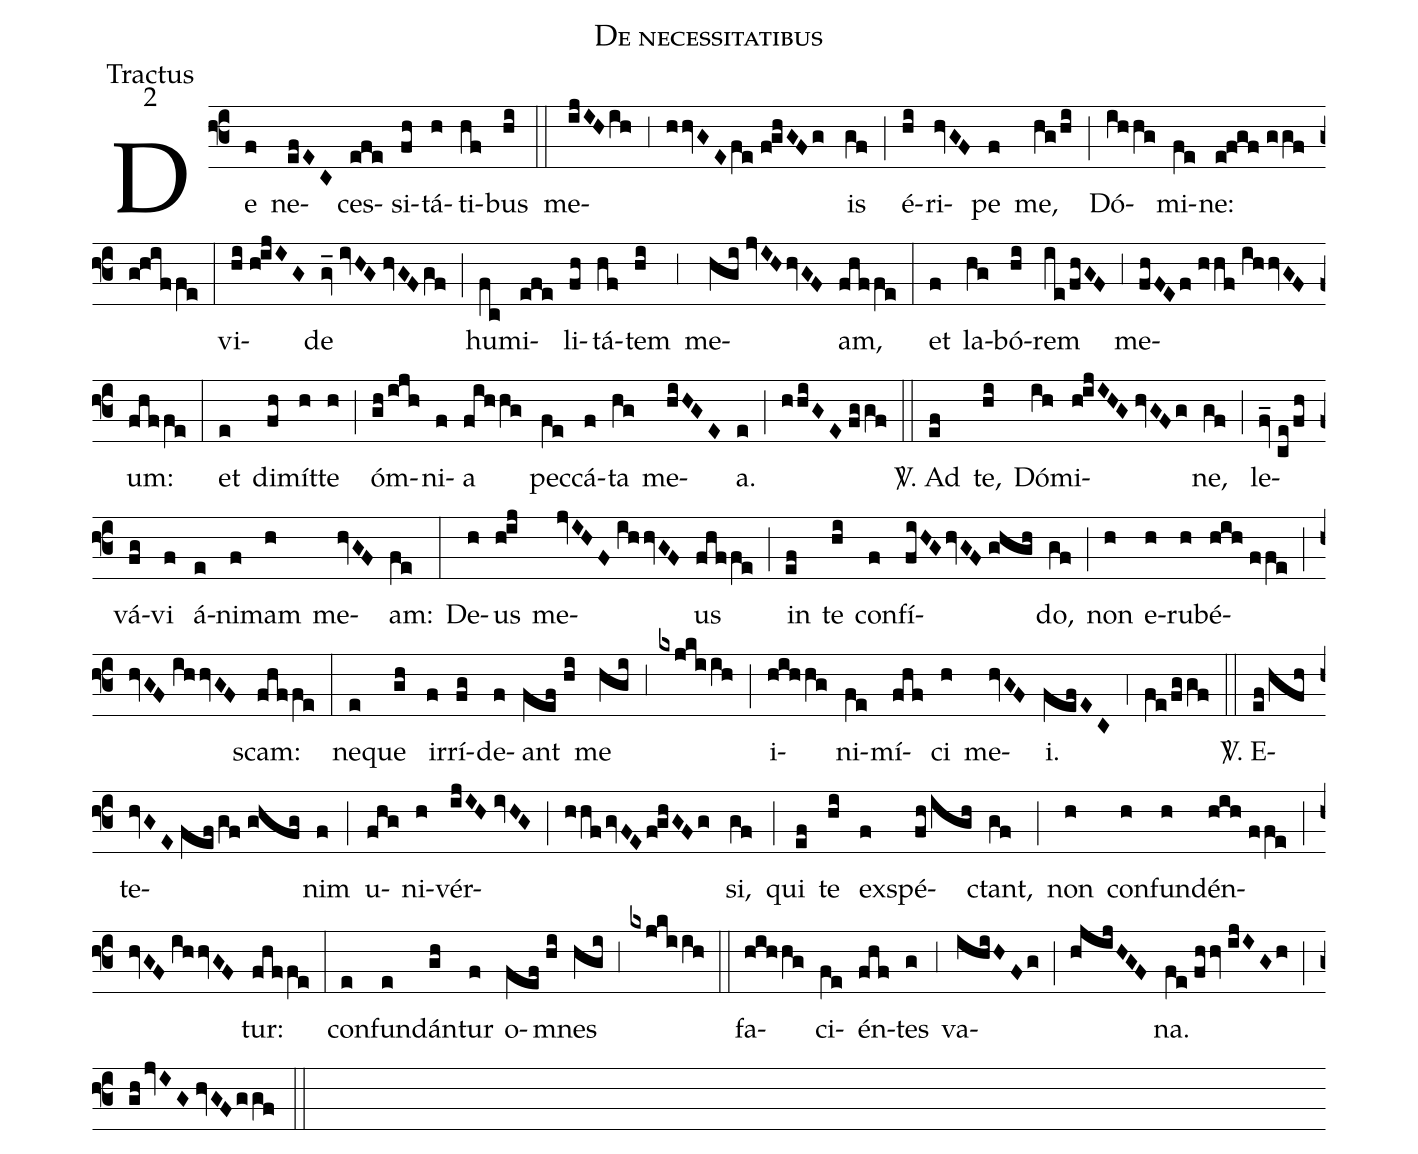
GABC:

name:De necessitatibus;
office-part:Tractus;
mode:2;
%%
(f3) De(f) ne(efEC)ces(efe)si(fh)tá(h)ti(hf)bus(hi) (::)
me(ijIHih)(,3)(hhvGE/fe//f!ghGFg)is(gf) (;) é(hi)ri(hvGF)pe(f) me,(hg/hi) (;) Dó(ihhg)mi(fe)ne:(e!fgf//ggf//g!hiffe) (:)
vi(hi//h!ijIG)de(gv_//ivHG//hvGF/gf) (;) hu(fc)mi(efe)li(fh)tá(hf)tem(hi) (,3) me(hgi//jvIH/hvGF)am,(fhffe) (:)
et(f) la(hg)bó(hi)rem(ie/fhGF) (,3) me(fhFEf//hhf//ihhvGF)um:(fhffe) (:)
et(e) di(fh)mít(h)te(h) (;) óm(gh/ijh)ni(f)a(fihhg) pec(fe)cá(f)ta(hg) me(hiHGE)a.(e) (;) (hhiGE//fggf) (::)

<sp>V/</sp>. Ad(ef) te,(hi) Dó(ih)mi(h!ijIHG//hvGFg)ne,(gf) (;) le(fv_//ce/fh)vá(fg)vi(f) á(e)ni(f)mam(h) me(hvGF)am:(fe) (:)
De(h)us(h!ij) me(jvIHF//ihhvGF)us(fhffe) (;) in(ef) te(hi) con(f)fí(fiHG/hvGF//ghgh)do,(gf) (;) non(h) e(h)ru(h)bé(hih//ffe)(;)(hvGF//ihhvGF)scam:(fhffe) (:)
ne(e)que(gh) ir(f)rí(fg)de(f)ant(fef//hi) me(hgi) (,3) (kxjkiih) (;) i(hihhg)ni(fe)mí(fhf)ci(h) me(hvGF)i.(fefEC) (,4) (fe/fggf) (::)

<sp>V/</sp>. E(ef/hfh)te(hvGE//fef/gf//ghfg)nim(f) (;) u(fhg)ni(h)vér(ijIH//ivHG)(;)(hhf/gvFE/f!ghGFg)si,(gf) (;) qui(ef) te(hi) ex(f)spé(fh/igh)ctant,(gf) (;) non(h) con(h)fun(h)dén(hih//ffe)(;)(hvGF//ihhvGF)tur:(fhffe) (:)
con(e)fun(e)dán(gh)tur(f) o(fef//hi)mnes(hgi) (,3) (kxjkiih) (::)
fa(hihhg)ci(fe)én(fhf)tes(g) (,3) va(ihiHFg)(;)(hjijHGF)na.(fe//fhhv//ijIGh) (;) (gh/jvIG//hvGF/ggf) (::)
